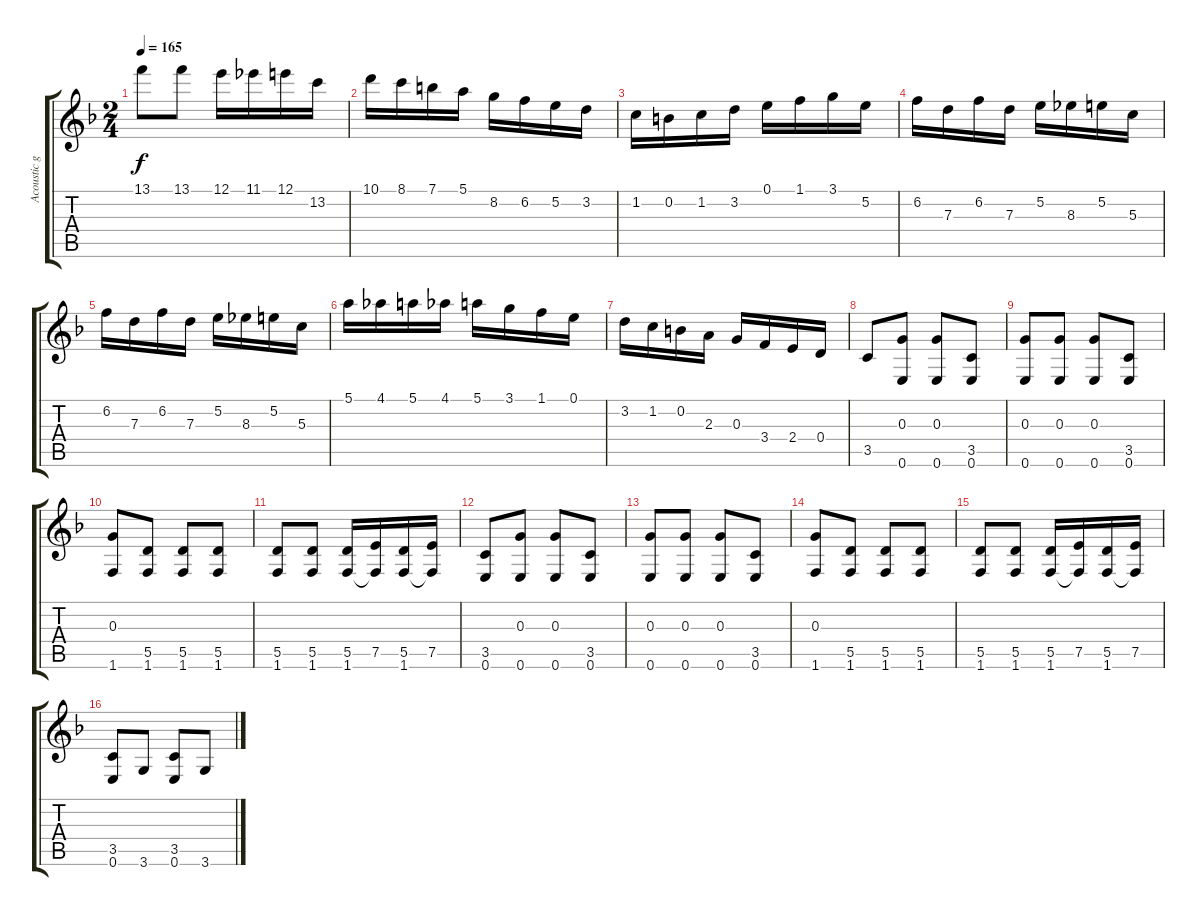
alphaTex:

\track ("Acoustic guitar 1" "Acoustic g") {instrument acousticguitarsteel}
\staff {score tabs}
\tuning (E4 B3 G3 D3 A2 E2) {hide}
\ts (2 4)
\tempo 165
\clef g2
\ks f
13.1.8{dy f} 13.1.8 12.1.16 11.1.16 12.1.16 13.2.16 |
10.1.16 8.1.16 7.1.16 5.1.16 8.2.16 6.2.16 5.2.16 3.2.16 |
1.2.16 0.2.16 1.2.16 3.2.16 0.1.16 1.1.16 3.1.16 5.2.16 |
6.2.16 7.3.16 6.2.16 7.3.16 5.2.16 8.3.16 5.2.16 5.3.16 |
6.2.16 7.3.16 6.2.16 7.3.16 5.2.16 8.3.16 5.2.16 5.3.16 |
5.1.16 4.1.16 5.1.16 4.1.16 5.1.16 3.1.16 1.1.16 0.1.16 |
3.2.16 1.2.16 0.2.16 2.3.16 0.3.16 3.4.16 2.4.16 0.4.16 |
3.5.8 (0.3 0.6).8 (0.3 0.6).8 (3.5 0.6).8 |
(0.3 0.6).8 (0.3 0.6).8 (0.3 0.6).8 (3.5 0.6).8 |
(0.3 1.6).8 (5.5 1.6).8 (5.5 1.6).8 (5.5 1.6).8 |
(5.5 1.6).8 (5.5 1.6).8 (5.5 1.6).16 (7.5 1.6{t}).16 (5.5 1.6).16 (7.5 1.6{t}).16 |
(3.5 0.6).8 (0.3 0.6).8 (0.3 0.6).8 (3.5 0.6).8 |
(0.3 0.6).8 (0.3 0.6).8 (0.3 0.6).8 (3.5 0.6).8 |
(0.3 1.6).8 (5.5 1.6).8 (5.5 1.6).8 (5.5 1.6).8 |
(5.5 1.6).8 (5.5 1.6).8 (5.5 1.6).16 (7.5 1.6{t}).16 (5.5 1.6).16 (7.5 1.6{t}).16 |
(3.5 0.6).8 3.6.8 (3.5 0.6).8 3.6.8
